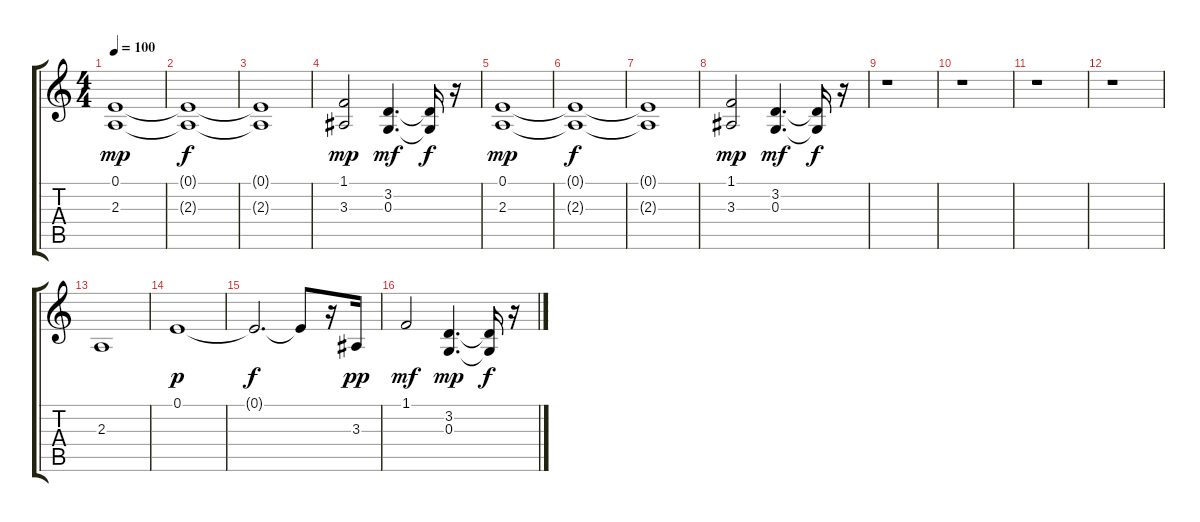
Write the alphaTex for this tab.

\track "" {instrument brasssection}
\staff {score tabs}
\tuning (E4 B3 G3 D3 A2 E2) {hide}
\ts (4 4)
\tempo 100
\clef g2
\ks c
(0.1 2.3).1{dy mp} |
(0.1{t} 2.3{t}).1{dy f} |
(0.1{t} 2.3{t}).1 |
(1.1 3.3).2{dy mp} (3.2 0.3).4{d dy mf} (3.2{t} 0.3{t}).16{dy f} r.16 |
(0.1 2.3).1{dy mp} |
(0.1{t} 2.3{t}).1{dy f} |
(0.1{t} 2.3{t}).1 |
(1.1 3.3).2{dy mp} (3.2 0.3).4{d dy mf} (3.2{t} 0.3{t}).16{dy f} r.16 |
r.1 |
r.1 |
r.1 |
r.1 |
2.3.1 |
0.1.1{dy p} |
0.1{t}.2{d dy f} 0.1{t}.8 r.16 3.3.16{dy pp} |
1.1.2{dy mf} (3.2 0.3).4{d dy mp} (3.2{t} 0.3{t}).16{dy f} r.16
